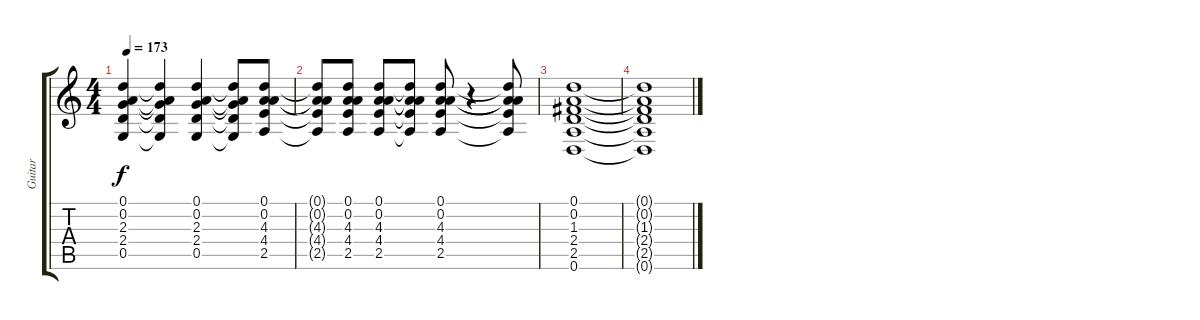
\track ("Guitar" "Guitar") {instrument acousticguitarsteel}
\staff {score tabs}
\tuning (D4 A3 F3 C3 G2 D2) {hide}
\ts (4 4)
\tempo 173
\clef g2
\ks c
(0.1 0.2 2.3 2.4 0.5).4{dy f} (0.1{t} 0.2{t} 2.3{t} 2.4{t} 0.5{t}).4 (0.1 0.2 2.3 2.4 0.5).4 (0.1{t} 0.2{t} 2.3{t} 2.4{t} 0.5{t}).8 (0.1 0.2 4.3 4.4 2.5).8 |
(0.1{t} 0.2{t} 4.3{t} 4.4{t} 2.5{t}).8 (0.1 0.2 4.3 4.4 2.5).8 (0.1 0.2 4.3 4.4 2.5).8 (0.1{t} 0.2{t} 4.3{t} 4.4{t} 2.5{t}).8 (0.1 0.2 4.3 4.4 2.5).8 r.4 (0.1{t} 0.2{t} 4.3{t} 4.4{t} 2.5{t}).8 |
(0.1 0.2 1.3 2.4 2.5 0.6).1 |
(0.1{t} 0.2{t} 1.3{t} 2.4{t} 2.5{t} 0.6{t}).1
